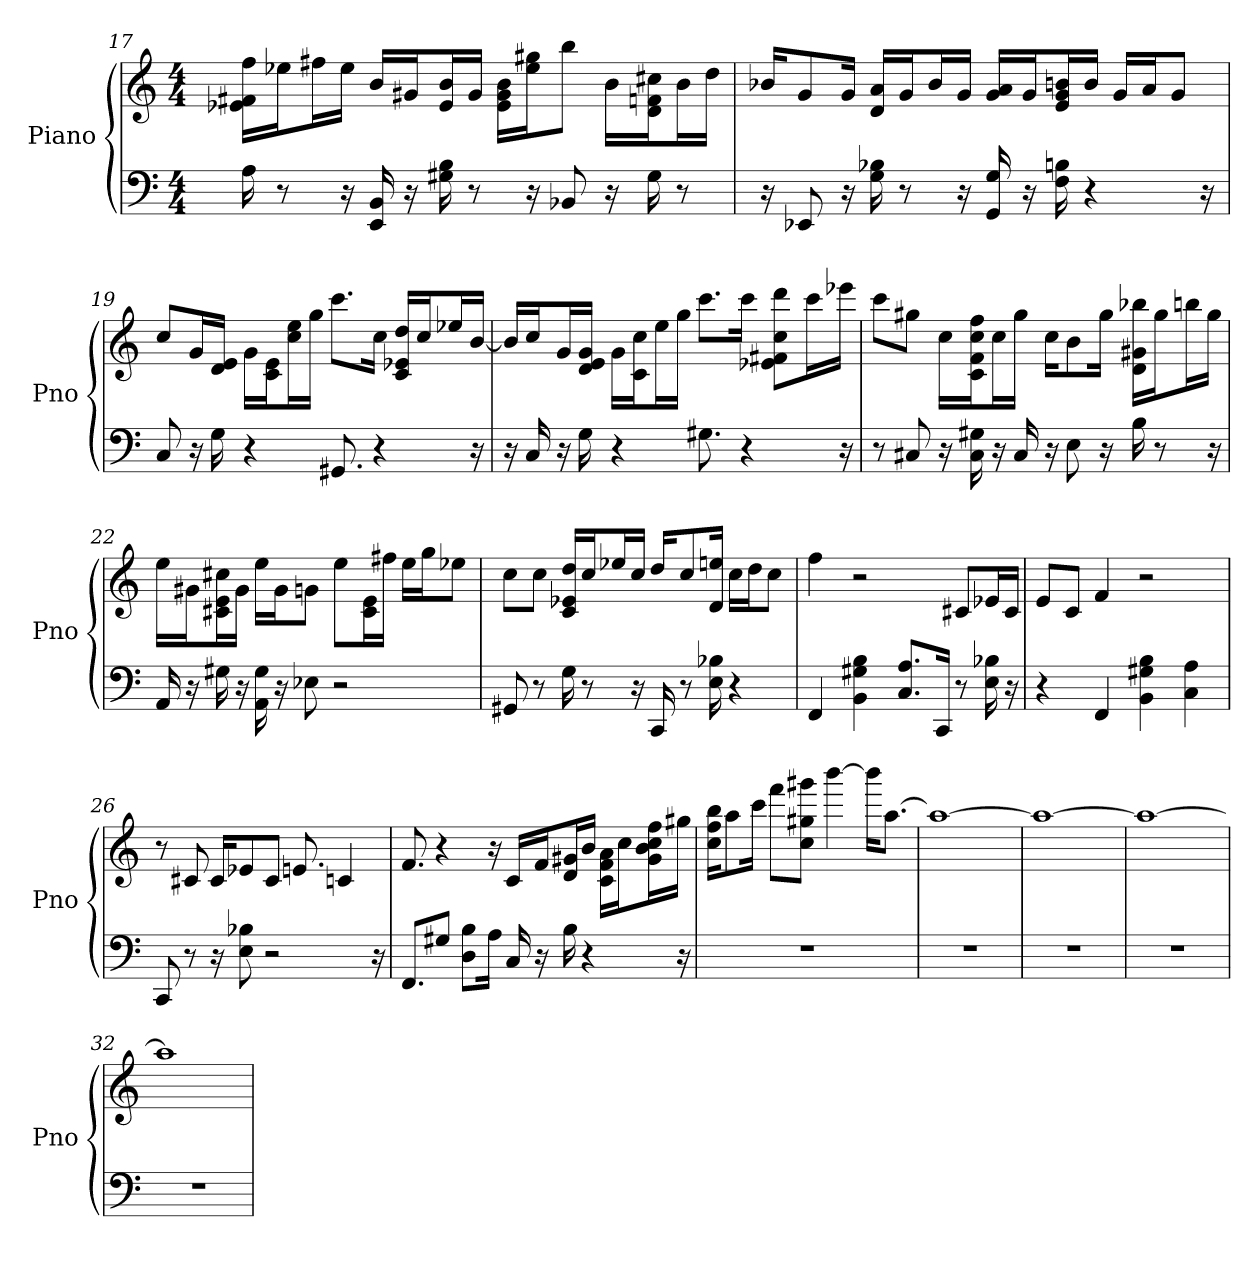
**kern	**kern
*part1	*part1
*staff2	*staff1
*I"Piano	*
*I'Pno	*
*clefF4	*clefG2
*k[]	*k[]
*C:	*C:
*M4/4	*M4/4
=17	=17
16A	16f#\ 16e-\ 16ff\LL
8r	16ee-\J
.	16ff#\L
16r	16ee-\JJ
16EE 16BB	16b/LL
16r	16g#/J
16B 16G#	16b/ 16e-/L
8r	16g#/JJ
.	16b\ 16g#\ 16e-\LL
16r	16ee-\ 16gg#\J
8BB-	8bb\J
16r	16b\LL
16G#	16d\ 16f\ 16cc#\J
8r	16b\L
.	16dd\JJ
=18	=18
16r	16b-/KL
8EE-	8g/
16r	16g/Jk
16B- 16G	16a/ 16d/LL
8r	16g/J
.	16b-/L
16r	16g/JJ
16GG 16G	16a/ 16g/LL
16r	16g/J
16F 16B	16g/ 16b/ 16e/L
4r	16b/JJ
.	16g/LL
.	16a/J
.	8g/J
16r	.
=19	=19
8C	8cc/L
16r	16g/L
16G	16e/ 16d/JJ
4r	16g\LL
.	16e\ 16c\J
.	16cc\ 16ee\L
.	16gg\JJ
8.GG#	8.ccc\L
4r	16cc\Jk
.	16e-/ 16c/ 16dd/LL
.	16cc/J
.	16ee-/L
16r	[16b/JJ
=20	=20
16r	16b/LL]
16C	16cc/J
16r	16g/L
16G	16e/ 16d/ 16g/JJ
4r	16g\LL
.	16cc\ 16c\J
.	16ee\L
.	16gg\JJ
8.G#	8.ccc\L
4r	16ccc\Jk
.	8f#\ 8e-\ 8cc\ 8ddd\L
.	16ccc\L
16r	16eee-\JJ
=21	=21
8r	8ccc\L
8C#	8gg#\J
16r	16cc\LL
16G# 16C#	16ff\ 16f\ 16cc\ 16c\J
16r	16cc\L
16C#	16gg#\JJ
16r	16cc\KL
8E	8b\
16r	16gg#\Jk
16B	16bb-\ 16d\ 16g#\LL
8r	16gg#\J
.	16bb\L
16r	16gg#\JJ
=22	=22
16AA	16ee\LL
16r	16g#\J
16G#	16c#\ 16e\ 16cc#\L
16r	16g#\JJ
16G# 16AA	16ee\LL
16r	16g#\J
8E-	8g\J
2r	8ee\L
.	16e\ 16c#\L
.	16ff#\JJ
.	16ee\LL
.	16gg\J
.	8ee-\J
=23	=23
8GG#	8cc\L
8r	8cc\J
16G	16e-/ 16dd/ 16c/LL
8r	16cc/J
.	16ee-/L
16r	16cc/JJ
16CC	16dd/KL
8r	8cc/
16E 16B-	16ee/ 16d/Jk
4r	16cc\LL
.	16dd\J
.	8cc\J
=24	=24
4FF	4ff
4G# 4B 4BB	2r
8.A/ 8.C/L	.
16CC/Jk	.
8r	8c#/L
16E 16B-	16e-/L
16r	16c#/JJ
=25	=25
4r	8e/L
.	8c/J
4FF	4f
4G# 4BB 4B	2r
4A 4C	.
=26	=26
8CC	8r
8r	8c#
16r	16c#/KL
8E 8B-	8e-/
2r	8c#/J
.	8.e
.	4c
16r	.
=27	=27
8.FF/L	8.f
8G#/J	4r
8D\ 8B\L	.
16A\Jk	16r
16C	16c/LL
16r	16f/J
16B	16g#/ 16d/L
4r	16b/JJ
.	16a\ 16c\ 16f\LL
.	16cc\J
.	16ff\ 16b\ 16g#\ 16cc\L
16r	16gg#\JJ
=28	=28
1r	16bb\ 16ff\ 16cc\KL
.	8aa\
.	16ccc\Jk
.	8fff\L
.	8ggg#\ 8gg#\ 8cc\J
.	[4bbb
.	16bbb\KL]
.	[8.aa\J
=29	=29
1r	1aa_
=30	=30
1r	1aa_
=31	=31
1r	1aa_
=32	=32
1r	1aa]
=	=
*-	*-
